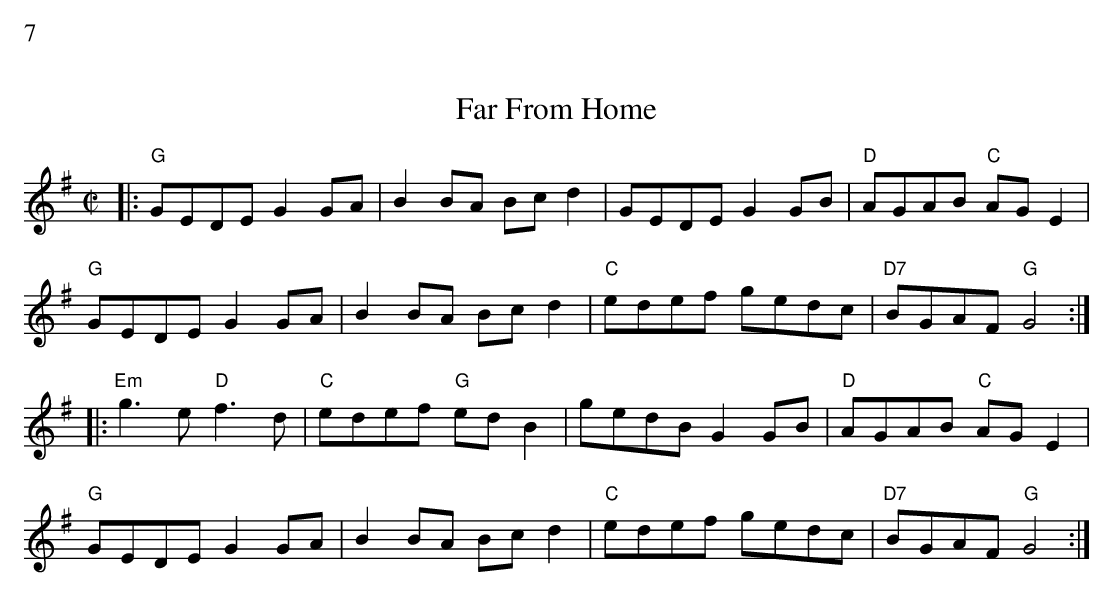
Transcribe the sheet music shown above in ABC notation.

X:1
%%text 7
T:Far From Home
M:C|
K:G
|:"G"GEDE G2GA| B2BA Bcd2|GEDE G2GB| "D"AGAB "C"AGE2|
"G"GEDE G2GA| B2BA Bcd2| "C"edef gedc| "D7"BGAF "G"G4 :|
|:"Em"g2>e2 "D"f2>d2| "C"edef "G"edB2| gedB G2GB| "D"AGAB "C"AG E2|
"G"GEDE G2 GA| B2BA Bcd2| "C"edef gedc| "D7"BGAF "G"G4 :|
